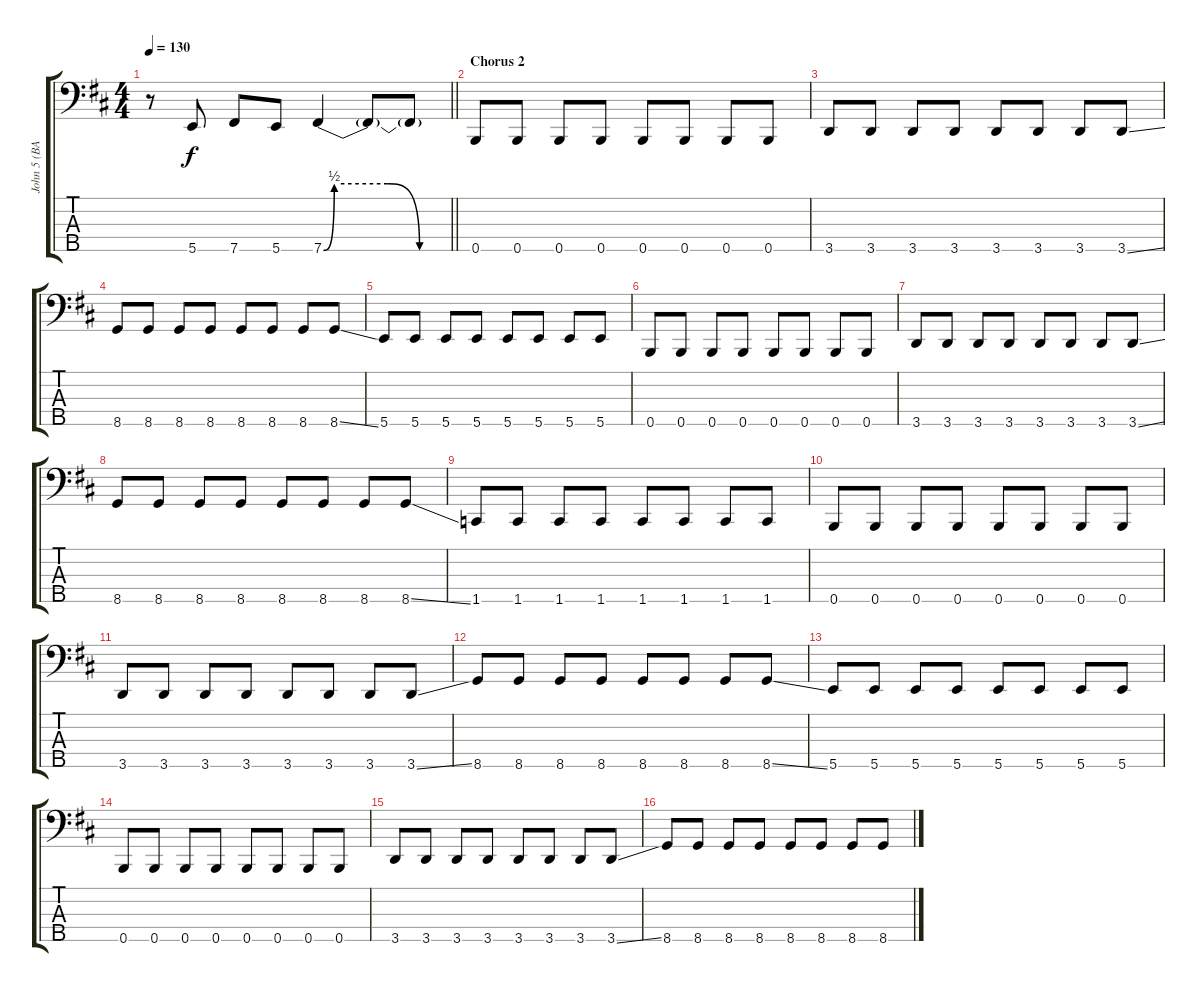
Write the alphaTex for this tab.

\track ("John 5 (BASS)" "John 5 (BA") {instrument electricbassfinger}
\staff {score tabs}
\tuning (G2 D2 A1 E1 B0) {hide}
\ts (4 4)
\tempo 130
\clef f4
\barLineRight lightlight
\ks d
r.8{dy f} 5.5.8 7.5.8 5.5.8 7.5{be (custom 0 0 5 2 30 2 45 0 60 0)}.4 7.5{t}.8 7.5{t}.8 |
\section ("" "Chorus 2")
0.5.8 0.5.8 0.5.8 0.5.8 0.5.8 0.5.8 0.5.8 0.5.8 |
3.5.8 3.5.8 3.5.8 3.5.8 3.5.8 3.5.8 3.5.8 3.5{ss}.8 |
8.5.8 8.5.8 8.5.8 8.5.8 8.5.8 8.5.8 8.5.8 8.5{ss}.8 |
5.5.8 5.5.8 5.5.8 5.5.8 5.5.8 5.5.8 5.5.8 5.5.8 |
0.5.8 0.5.8 0.5.8 0.5.8 0.5.8 0.5.8 0.5.8 0.5.8 |
3.5.8 3.5.8 3.5.8 3.5.8 3.5.8 3.5.8 3.5.8 3.5{ss}.8 |
8.5.8 8.5.8 8.5.8 8.5.8 8.5.8 8.5.8 8.5.8 8.5{ss}.8 |
1.5.8 1.5.8 1.5.8 1.5.8 1.5.8 1.5.8 1.5.8 1.5.8 |
0.5.8 0.5.8 0.5.8 0.5.8 0.5.8 0.5.8 0.5.8 0.5.8 |
3.5.8 3.5.8 3.5.8 3.5.8 3.5.8 3.5.8 3.5.8 3.5{ss}.8 |
8.5.8 8.5.8 8.5.8 8.5.8 8.5.8 8.5.8 8.5.8 8.5{ss}.8 |
5.5.8 5.5.8 5.5.8 5.5.8 5.5.8 5.5.8 5.5.8 5.5.8 |
0.5.8 0.5.8 0.5.8 0.5.8 0.5.8 0.5.8 0.5.8 0.5.8 |
3.5.8 3.5.8 3.5.8 3.5.8 3.5.8 3.5.8 3.5.8 3.5{ss}.8 |
8.5.8 8.5.8 8.5.8 8.5.8 8.5.8 8.5.8 8.5.8 8.5{ss}.8
